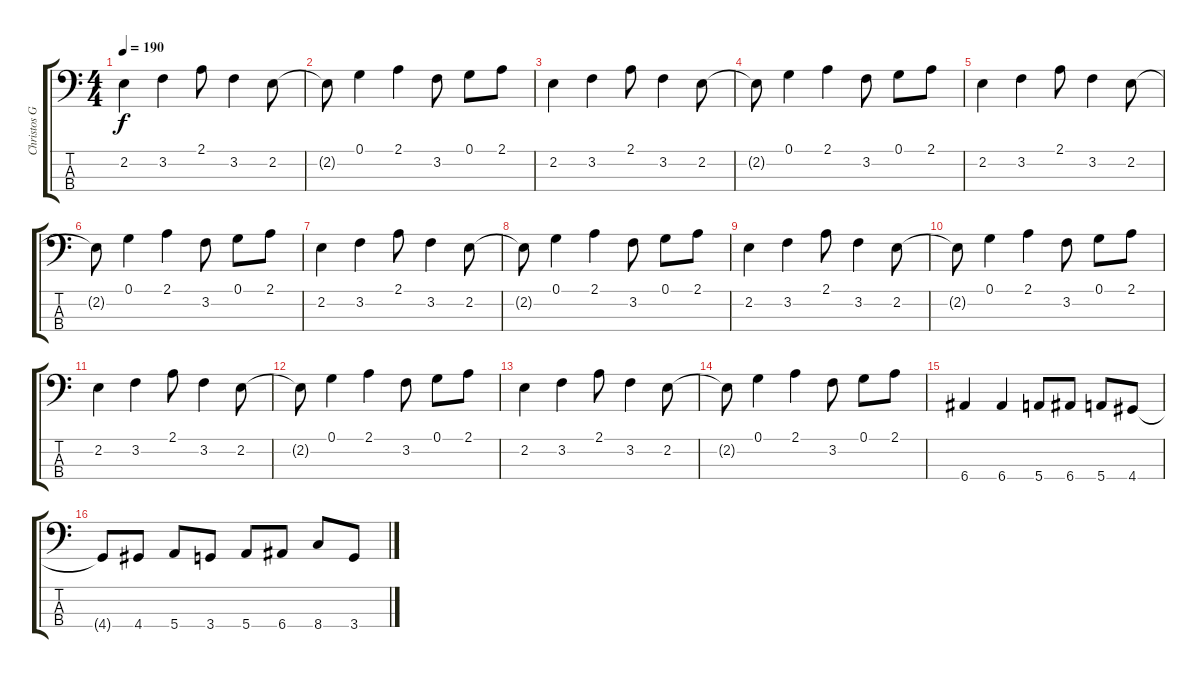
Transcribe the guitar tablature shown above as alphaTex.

\track ("Christos Giannikas" "Christos G") {instrument electricbassfinger}
\staff {score tabs}
\tuning (G2 D2 A1 E1) {hide}
\ts (4 4)
\tempo 190
\clef f4
\ks c
2.2.4{dy f} 3.2.4 2.1.8 3.2.4 2.2.8 |
2.2{t}.8 0.1.4 2.1.4 3.2.8 0.1.8 2.1.8 |
2.2.4 3.2.4 2.1.8 3.2.4 2.2.8 |
2.2{t}.8 0.1.4 2.1.4 3.2.8 0.1.8 2.1.8 |
2.2.4 3.2.4 2.1.8 3.2.4 2.2.8 |
2.2{t}.8 0.1.4 2.1.4 3.2.8 0.1.8 2.1.8 |
2.2.4 3.2.4 2.1.8 3.2.4 2.2.8 |
2.2{t}.8 0.1.4 2.1.4 3.2.8 0.1.8 2.1.8 |
2.2.4 3.2.4 2.1.8 3.2.4 2.2.8 |
2.2{t}.8 0.1.4 2.1.4 3.2.8 0.1.8 2.1.8 |
2.2.4 3.2.4 2.1.8 3.2.4 2.2.8 |
2.2{t}.8 0.1.4 2.1.4 3.2.8 0.1.8 2.1.8 |
2.2.4 3.2.4 2.1.8 3.2.4 2.2.8 |
2.2{t}.8 0.1.4 2.1.4 3.2.8 0.1.8 2.1.8 |
6.4.4 6.4.4 5.4.8 6.4.8 5.4.8 4.4.8 |
4.4{t}.8 4.4.8 5.4.8 3.4.8 5.4.8 6.4.8 8.4.8 3.4.8
